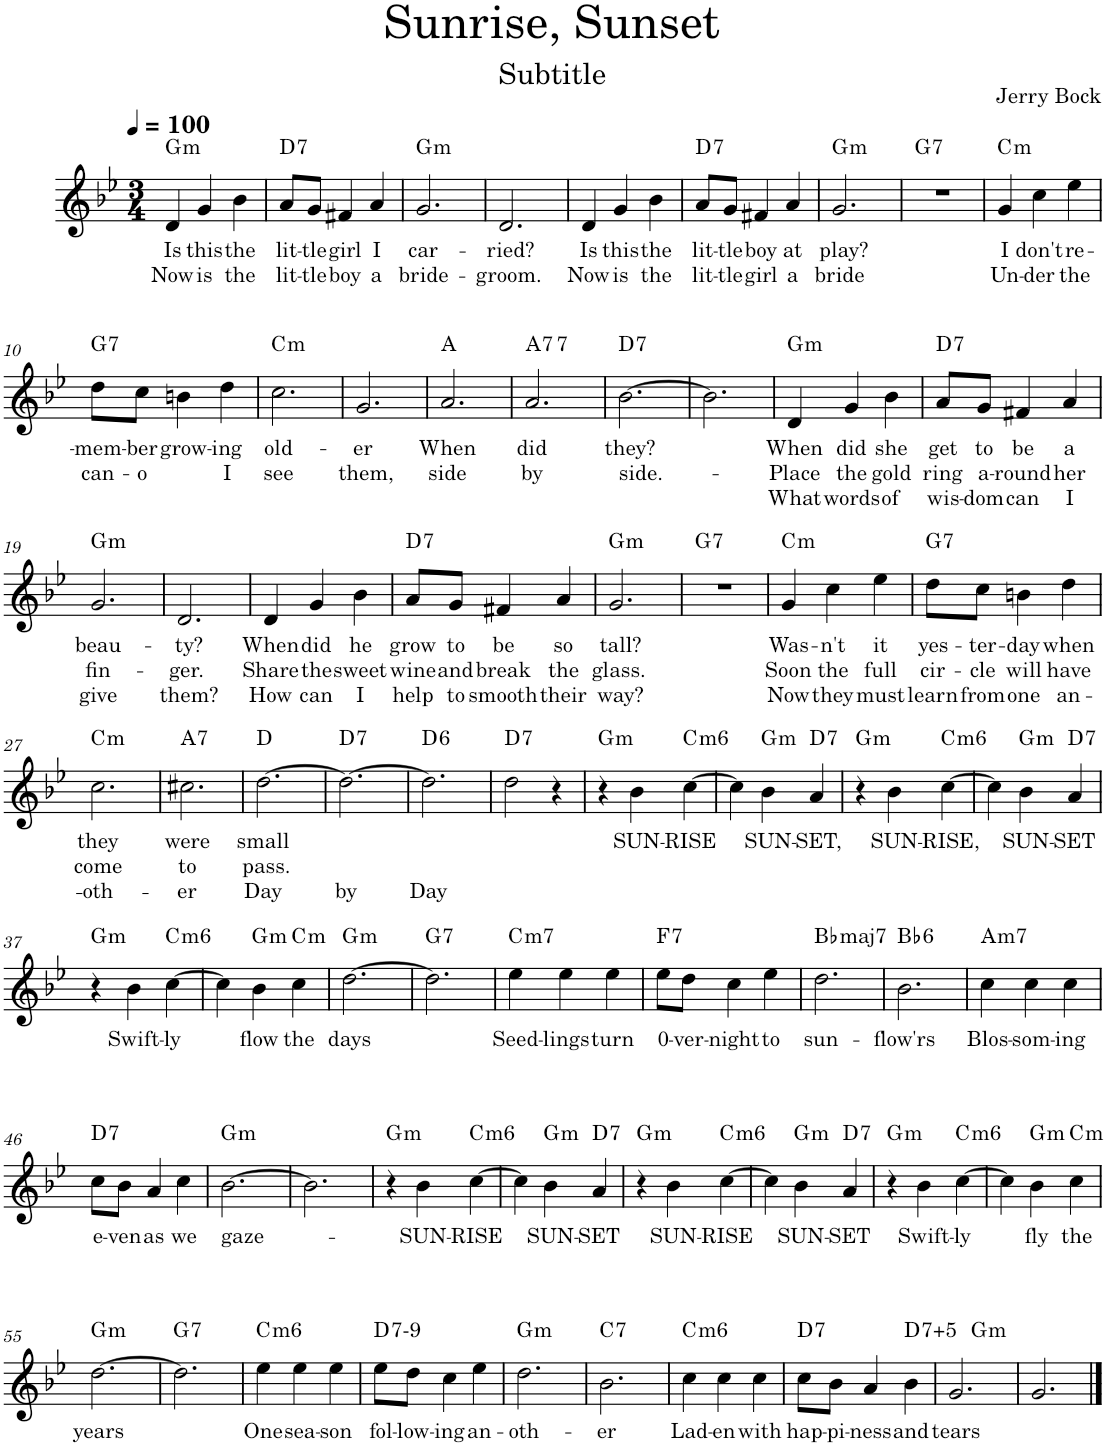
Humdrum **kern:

**kern	**text	**text	**text	**harte
*part1	*part1	*part1	*part1	*part1
*staff1	*staff1	*staff1	*staff1	*
*I"Piano	*	*	*	*
*I'Pno.	*	*	*	*
*clefG2	*	*	*	*
*k[b-e-]	*	*	*	*
*M3/4	*	*	*	*
*MM100	*	*	*	*
=1	=1	=1	=1	=1
!	!LO:LY:b	!LO:LY:b	!	!LO:H:kt=m
4d/	Is	Now	.	G:min
!	!LO:LY:b	!LO:LY:b	!	!
4g/	this	is	.	.
!	!LO:LY:b	!LO:LY:b	!	!
4b-\	the	the	.	.
=2	=2	=2	=2	=2
!	!LO:LY:b	!LO:LY:b	!	!LO:H:kt=7
8a/L	lit-	lit-	.	D:7
!	!LO:LY:b	!LO:LY:b	!	!
8g/J	-tle	-tle	.	.
!	!LO:LY:b	!LO:LY:b	!	!
4f#X/	girl	boy	.	.
!	!LO:LY:b	!LO:LY:b	!	!
4a/	I	a	.	.
=3	=3	=3	=3	=3
!	!LO:LY:b	!LO:LY:b	!	!LO:H:kt=m
2.g/	car-	bride-	.	G:min
=4	=4	=4	=4	=4
!	!LO:LY:b	!LO:LY:b	!	!
2.d/	-ried?	-groom.	.	.
=5	=5	=5	=5	=5
!	!LO:LY:b	!LO:LY:b	!	!
4d/	Is	Now	.	.
!	!LO:LY:b	!LO:LY:b	!	!
4g/	this	is	.	.
!	!LO:LY:b	!LO:LY:b	!	!
4b-\	the	the	.	.
=6	=6	=6	=6	=6
!	!LO:LY:b	!LO:LY:b	!	!LO:H:kt=7
8a/L	lit-	lit-	.	D:7
!	!LO:LY:b	!LO:LY:b	!	!
8g/J	-tle	-tle	.	.
!	!LO:LY:b	!LO:LY:b	!	!
4f#X/	boy	girl	.	.
!	!LO:LY:b	!LO:LY:b	!	!
4a/	at	a	.	.
=7	=7	=7	=7	=7
!	!LO:LY:b	!LO:LY:b	!	!LO:H:kt=m
2.g/	play?	bride	.	G:min
=8	=8	=8	=8	=8
!	!	!	!	!LO:H:kt=7
2.r	.	.	.	G:7
=9	=9	=9	=9	=9
!	!LO:LY:b	!LO:LY:b	!	!LO:H:kt=m
4g/	I	Un-	.	C:min
!	!LO:LY:b	!LO:LY:b	!	!
4cc\	don't	-der	.	.
!	!LO:LY:b	!LO:LY:b	!	!
4ee-\	re-	the	.	.
!!LO:LB:g=z
=10	=10	=10	=10	=10
!	!LO:LY:b	!LO:LY:b	!	!LO:H:kt=7
8dd\L	-mem-	can-	.	G:7
!	!LO:LY:b	!LO:LY:b	!	!
8cc\J	-ber	-o	.	.
!	!LO:LY:b	!	!	!
4bn\	grow-	.	.	.
!	!LO:LY:b	!LO:LY:b	!	!
4dd\	-ing	I	.	.
=11	=11	=11	=11	=11
!	!LO:LY:b	!LO:LY:b	!	!LO:H:kt=m
2.cc\	old-	see	.	C:min
=12	=12	=12	=12	=12
!	!LO:LY:b	!LO:LY:b	!	!
2.g/	-er	them,	.	.
=13	=13	=13	=13	=13
!	!LO:LY:b	!LO:LY:b	!	!
2.a/	When	side	.	A:maj
=14	=14	=14	=14	=14
!	!LO:LY:b	!LO:LY:b	!	!LO:H:n=1:kt=7
!	!	!	!	!LO:H:n=2:kt=7
2.a/	did	by	.	A:7 N
=15	=15	=15	=15	=15
!	!LO:LY:b	!LO:LY:b	!	!LO:H:kt=7
[2.b-\	they?	side.-	.	D:7
=16	=16	=16	=16	=16
2.b-\]	.	.	.	.
=17	=17	=17	=17	=17
!	!LO:LY:b	!LO:LY:b	!LO:LY:b	!LO:H:kt=m
4d/	When	-Place	What	G:min
!	!LO:LY:b	!LO:LY:b	!LO:LY:b	!
4g/	did	the	words	.
!	!LO:LY:b	!LO:LY:b	!LO:LY:b	!
4b-\	she	gold	of	.
=18	=18	=18	=18	=18
!	!LO:LY:b	!LO:LY:b	!LO:LY:b	!LO:H:kt=7
8a/L	get	ring	wis-	D:7
!	!LO:LY:b	!LO:LY:b	!LO:LY:b	!
8g/J	to	a-	-dom	.
!	!LO:LY:b	!LO:LY:b	!LO:LY:b	!
4f#X/	be	-round	can	.
!	!LO:LY:b	!LO:LY:b	!LO:LY:b	!
4a/	a	her	I	.
!!LO:LB:g=z
=19	=19	=19	=19	=19
!	!LO:LY:b	!LO:LY:b	!LO:LY:b	!LO:H:kt=m
2.g/	beau-	fin-	give	G:min
=20	=20	=20	=20	=20
!	!LO:LY:b	!LO:LY:b	!LO:LY:b	!
2.d/	ty?	-ger.	them?	.
=21	=21	=21	=21	=21
!	!LO:LY:b	!LO:LY:b	!LO:LY:b	!
4d/	When	Share	How	.
!	!LO:LY:b	!LO:LY:b	!LO:LY:b	!
4g/	did	the	can	.
!	!LO:LY:b	!LO:LY:b	!LO:LY:b	!
4b-\	he	sweet	I	.
=22	=22	=22	=22	=22
!	!LO:LY:b	!LO:LY:b	!LO:LY:b	!LO:H:kt=7
8a/L	grow	wine	help	D:7
!	!LO:LY:b	!LO:LY:b	!LO:LY:b	!
8g/J	to	and	to	.
!	!LO:LY:b	!LO:LY:b	!LO:LY:b	!
4f#X/	be	break	smooth	.
!	!LO:LY:b	!LO:LY:b	!LO:LY:b	!
4a/	so	the	their	.
=23	=23	=23	=23	=23
!	!LO:LY:b	!LO:LY:b	!LO:LY:b	!LO:H:kt=m
2.g/	tall?	glass.	way?	G:min
=24	=24	=24	=24	=24
!	!	!	!	!LO:H:kt=7
2.r	.	.	.	G:7
=25	=25	=25	=25	=25
!	!LO:LY:b	!LO:LY:b	!LO:LY:b	!LO:H:kt=m
4g/	Was-	Soon	Now	C:min
!	!LO:LY:b	!LO:LY:b	!LO:LY:b	!
4cc\	-n't	the	they	.
!	!LO:LY:b	!LO:LY:b	!LO:LY:b	!
4ee-\	it	full	must	.
=26	=26	=26	=26	=26
!	!LO:LY:b	!LO:LY:b	!LO:LY:b	!LO:H:kt=7
8dd\L	yes-	cir-	learn	G:7
!	!LO:LY:b	!LO:LY:b	!LO:LY:b	!
8cc\J	-ter-	-cle	from	.
!	!LO:LY:b	!LO:LY:b	!LO:LY:b	!
4bn\	-day	will	one	.
!	!LO:LY:b	!LO:LY:b	!LO:LY:b	!
4dd\	when	have	an-	.
!!LO:LB:g=z
=27	=27	=27	=27	=27
!	!LO:LY:b	!LO:LY:b	!LO:LY:b	!LO:H:kt=m
2.cc\	they	come	-oth-	C:min
=28	=28	=28	=28	=28
!	!LO:LY:b	!LO:LY:b	!LO:LY:b	!LO:H:kt=7
2.cc#X\	were	to	-er	A:7
=29	=29	=29	=29	=29
!	!LO:LY:b	!LO:LY:b	!LO:LY:b	!
[2.dd\	small	pass.	Day	D:maj
=30	=30	=30	=30	=30
!	!	!	!LO:LY:b	!LO:H:kt=7
2.dd\_	.	.	by	D:7
=31	=31	=31	=31	=31
!	!	!	!LO:LY:b	!LO:H:kt=6
2.dd\]	.	.	Day	D:maj6
=32	=32	=32	=32	=32
!	!	!	!	!LO:H:kt=7
2dd\	.	.	.	D:7
4r	.	.	.	.
=33	=33	=33	=33	=33
!	!	!	!	!LO:H:kt=m
4r	.	.	.	G:min
!	!LO:LY:b	!	!	!
4b-\	SUN-	.	.	.
!	!LO:LY:b	!	!	!LO:H:kt=m6
[4cc\	-RISE	.	.	C:min6
=34	=34	=34	=34	=34
4cc\]	.	.	.	.
!	!LO:LY:b	!	!	!LO:H:kt=m
4b-\	SUN-	.	.	G:min
!	!LO:LY:b	!	!	!LO:H:kt=7
4a/	-SET,	.	.	D:7
=35	=35	=35	=35	=35
!	!	!	!	!LO:H:kt=m
4r	.	.	.	G:min
!	!LO:LY:b	!	!	!
4b-\	SUN-	.	.	.
!	!LO:LY:b	!	!	!LO:H:kt=m6
[4cc\	-RISE,	.	.	C:min6
=36	=36	=36	=36	=36
4cc\]	.	.	.	.
!	!LO:LY:b	!	!	!LO:H:kt=m
4b-\	SUN-	.	.	G:min
!	!LO:LY:b	!	!	!LO:H:kt=7
4a/	-SET	.	.	D:7
!!LO:LB:g=z
=37	=37	=37	=37	=37
!	!	!	!	!LO:H:kt=m
4r	.	.	.	G:min
!	!LO:LY:b	!	!	!
4b-\	Swift-	.	.	.
!	!LO:LY:b	!	!	!LO:H:kt=m6
[4cc\	-ly	.	.	C:min6
=38	=38	=38	=38	=38
4cc\]	.	.	.	.
!	!LO:LY:b	!	!	!LO:H:kt=m
4b-\	flow	.	.	G:min
!	!LO:LY:b	!	!	!LO:H:kt=m
4cc\	the	.	.	C:min
=39	=39	=39	=39	=39
!	!LO:LY:b	!	!	!LO:H:kt=m
[2.dd\	days	.	.	G:min
=40	=40	=40	=40	=40
!	!	!	!	!LO:H:kt=7
2.dd\]	.	.	.	G:7
=41	=41	=41	=41	=41
!	!LO:LY:b	!	!	!LO:H:kt=m7
4ee-\	Seed-	.	.	C:min7
!	!LO:LY:b	!	!	!
4ee-\	-lings	.	.	.
!	!LO:LY:b	!	!	!
4ee-\	turn	.	.	.
=42	=42	=42	=42	=42
!	!LO:LY:b	!	!	!LO:H:kt=7
8ee-\L	0-	.	.	F:7
!	!LO:LY:b	!	!	!
8dd\J	-ver-	.	.	.
!	!LO:LY:b	!	!	!
4cc\	-night	.	.	.
!	!LO:LY:b	!	!	!
4ee-\	to	.	.	.
=43	=43	=43	=43	=43
!	!LO:LY:b	!	!	!LO:H:kt=maj7
2.dd\	sun-	.	.	Bb:maj7
=44	=44	=44	=44	=44
!	!LO:LY:b	!	!	!LO:H:kt=6
2.b-\	-flow'rs	.	.	Bb:maj6
=45	=45	=45	=45	=45
!	!LO:LY:b	!	!	!LO:H:kt=m7
4cc\	Blos-	.	.	A:min7
!	!LO:LY:b	!	!	!
4cc\	-som-	.	.	.
!	!LO:LY:b	!	!	!
4cc\	-ing	.	.	.
!!LO:LB:g=z
=46	=46	=46	=46	=46
!	!LO:LY:b	!	!	!LO:H:kt=7
8cc\L	e-	.	.	D:7
!	!LO:LY:b	!	!	!
8b-\J	-ven	.	.	.
!	!LO:LY:b	!	!	!
4a/	as	.	.	.
!	!LO:LY:b	!	!	!
4cc\	we	.	.	.
=47	=47	=47	=47	=47
!	!LO:LY:b	!	!	!LO:H:kt=m
[2.b-\	gaze-	.	.	G:min
=48	=48	=48	=48	=48
2.b-\]	.	.	.	.
=49	=49	=49	=49	=49
!	!	!	!	!LO:H:kt=m
4r	.	.	.	G:min
!	!LO:LY:b	!	!	!
4b-\	-SUN-	.	.	.
!	!LO:LY:b	!	!	!LO:H:kt=m6
[4cc\	-RISE	.	.	C:min6
=50	=50	=50	=50	=50
4cc\]	.	.	.	.
!	!LO:LY:b	!	!	!LO:H:kt=m
4b-\	SUN-	.	.	G:min
!	!LO:LY:b	!	!	!LO:H:kt=7
4a/	-SET	.	.	D:7
=51	=51	=51	=51	=51
!	!	!	!	!LO:H:kt=m
4r	.	.	.	G:min
!	!LO:LY:b	!	!	!
4b-\	SUN-	.	.	.
!	!LO:LY:b	!	!	!LO:H:kt=m6
[4cc\	-RISE	.	.	C:min6
=52	=52	=52	=52	=52
4cc\]	.	.	.	.
!	!LO:LY:b	!	!	!LO:H:kt=m
4b-\	SUN-	.	.	G:min
!	!LO:LY:b	!	!	!LO:H:kt=7
4a/	-SET	.	.	D:7
=53	=53	=53	=53	=53
!	!	!	!	!LO:H:kt=m
4r	.	.	.	G:min
!	!LO:LY:b	!	!	!
4b-\	Swift-	.	.	.
!	!LO:LY:b	!	!	!LO:H:kt=m6
[4cc\	-ly	.	.	C:min6
=54	=54	=54	=54	=54
4cc\]	.	.	.	.
!	!LO:LY:b	!	!	!LO:H:kt=m
4b-\	fly	.	.	G:min
!	!LO:LY:b	!	!	!LO:H:kt=m
4cc\	the	.	.	C:min
!!LO:LB:g=z
=55	=55	=55	=55	=55
!	!LO:LY:b	!	!	!LO:H:kt=m
[2.dd\	years	.	.	G:min
=56	=56	=56	=56	=56
!	!	!	!	!LO:H:kt=7
2.dd\]	.	.	.	G:7
=57	=57	=57	=57	=57
!	!LO:LY:b	!	!	!LO:H:kt=m6
4ee-\	One	.	.	C:min6
!	!LO:LY:b	!	!	!
4ee-\	sea-	.	.	.
!	!LO:LY:b	!	!	!
4ee-\	-son	.	.	.
=58	=58	=58	=58	=58
!	!LO:LY:b	!	!	!LO:H:kt=7
8ee-\L	fol-	.	.	D:7(b9)
!	!LO:LY:b	!	!	!
8dd\J	-low-	.	.	.
!	!LO:LY:b	!	!	!
4cc\	-ing	.	.	.
!	!LO:LY:b	!	!	!
4ee-\	an-	.	.	.
=59	=59	=59	=59	=59
!	!LO:LY:b	!	!	!LO:H:kt=m
2.dd\	-oth-	.	.	G:min
=60	=60	=60	=60	=60
!	!LO:LY:b	!	!	!LO:H:kt=7
2.b-\	-er	.	.	C:7
=61	=61	=61	=61	=61
!	!LO:LY:b	!	!	!LO:H:kt=m6
4cc\	Lad-	.	.	C:min6
!	!LO:LY:b	!	!	!
4cc\	-en	.	.	.
!	!LO:LY:b	!	!	!
4cc\	with	.	.	.
=62	=62	=62	=62	=62
!	!LO:LY:b	!	!	!LO:H:kt=7
8cc\L	hap-	.	.	D:7
!	!LO:LY:b	!	!	!
8b-\J	-pi-	.	.	.
!	!LO:LY:b	!	!	!
4a/	-ness	.	.	.
!	!LO:LY:b	!	!	!LO:H:kt=7
4b-\	and	.	.	D:(3,#5,b7)
=63	=63	=63	=63	=63
!	!LO:LY:b	!	!	!
*^	*	*	*	*
2.g/	4ryy	tears	.	.	.
!	!	!	!	!	!LO:H:kt=m
.	2ryy	.	.	.	G:min
*v	*v	*	*	*	*
=64	=64	=64	=64	=64
2.g/	.	.	.	.
==	==	==	==	==
*-	*-	*-	*-	*-
